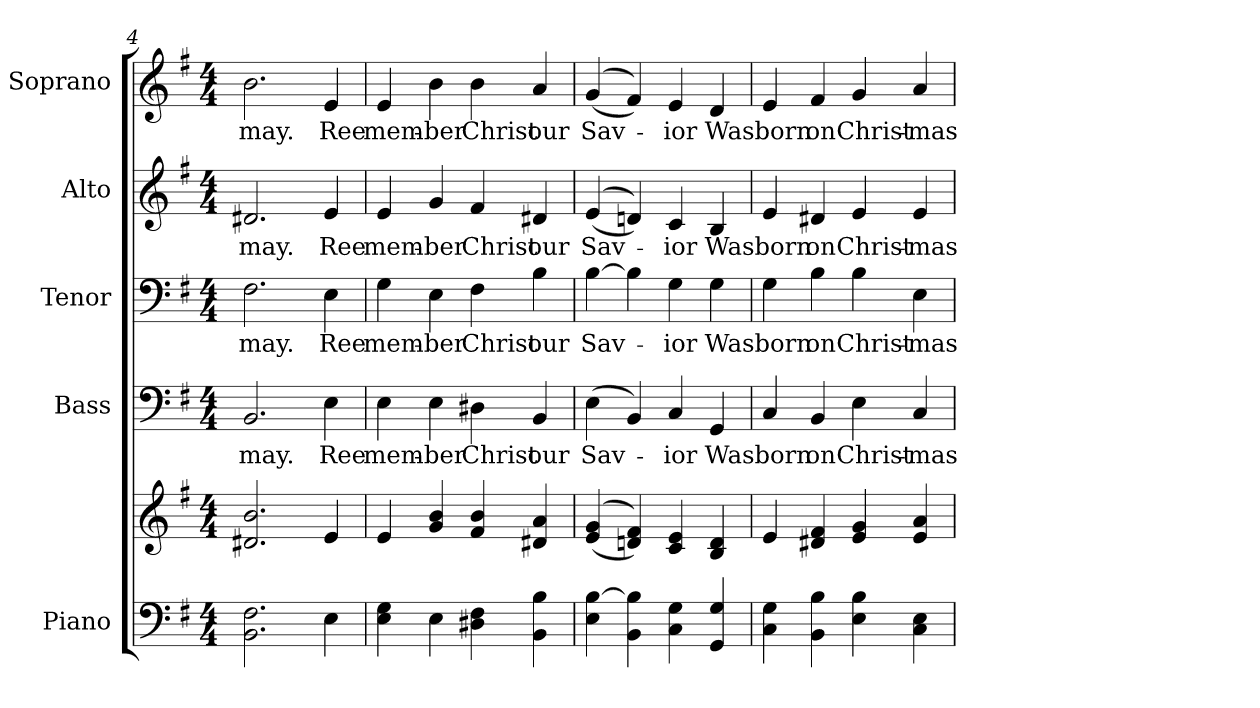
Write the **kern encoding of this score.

**kern	**kern	**kern	**text	**kern	**text	**kern	**text	**kern	**text
*part5	*part5	*part4	*part4	*part3	*part3	*part2	*part2	*part1	*part1
*staff6	*staff5	*staff4	*staff4	*staff3	*staff3	*staff2	*staff2	*staff1	*staff1
*I"Piano	*	*I"Bass	*	*I"Tenor	*	*I"Alto	*	*I"Soprano	*
*I'Pno.	*	*I'B.	*	*I'T.	*	*I'A.	*	*I'S.	*
!!LO:PB:g=z
*clefF4	*clefG2	*clefF4	*	*clefF4	*	*clefG2	*	*clefG2	*
*k[f#]	*k[f#]	*k[f#]	*	*k[f#]	*	*k[f#]	*	*k[f#]	*
*G:	*G:	*G:	*	*G:	*	*G:	*	*G:	*
*M4/4	*M4/4	*M4/4	*	*M4/4	*	*M4/4	*	*M4/4	*
=4	=4	=4	=4	=4	=4	=4	=4	=4	=4
!	!	!	!LO:LY:b:color=#000000	!	!	!	!	!	!
!	!	!	!	!	!LO:LY:b:color=#000000	!	!	!	!
!	!	!	!	!	!	!	!LO:LY:b:color=#000000	!	!
!	!	!	!	!	!	!	!	!	!LO:LY:b:color=#000000
2.BBi\ 2.F#i	2.d#Xi/ 2.bi	2.BBi/	-may.	2.F#i\	-may.	2.d#Xi/	-may.	2.bi\	-may.
!	!	!	!LO:LY:b:color=#000000	!	!	!	!	!	!
!	!	!	!	!	!LO:LY:b:color=#000000	!	!	!	!
!	!	!	!	!	!	!	!LO:LY:b:color=#000000	!	!
!	!	!	!	!	!	!	!	!	!LO:LY:b:color=#000000
4Ei\	4ei/	4Ei\	Ree	4Ei\	Ree	4ei/	Ree	4ei/	Ree
=5	=5	=5	=5	=5	=5	=5	=5	=5	=5
!	!	!	!LO:LY:b:color=#000000	!	!	!	!	!	!
!	!	!	!	!	!LO:LY:b:color=#000000	!	!	!	!
!	!	!	!	!	!	!	!LO:LY:b:color=#000000	!	!
!	!	!	!	!	!	!	!	!	!LO:LY:b:color=#000000
4Ei\ 4Gi	4ei/	4Ei\	mem-	4Gi\	mem-	4ei/	mem-	4ei/	mem-
!	!	!	!LO:LY:b:color=#000000	!	!	!	!	!	!
!	!	!	!	!	!LO:LY:b:color=#000000	!	!	!	!
!	!	!	!	!	!	!	!LO:LY:b:color=#000000	!	!
!	!	!	!	!	!	!	!	!	!LO:LY:b:color=#000000
4Ei\	4gi/ 4bi	4Ei\	-ber	4Ei\	-ber	4gi/	-ber	4bi\	-ber
!	!	!	!LO:LY:b:color=#000000	!	!	!	!	!	!
!	!	!	!	!	!LO:LY:b:color=#000000	!	!	!	!
!	!	!	!	!	!	!	!LO:LY:b:color=#000000	!	!
!	!	!	!	!	!	!	!	!	!LO:LY:b:color=#000000
4D#Xi\ 4F#i	4f#i/ 4bi	4D#Xi\	Christ	4F#i\	Christ	4f#i/	Christ	4bi\	Christ
!	!	!	!LO:LY:b:color=#000000	!	!	!	!	!	!
!	!	!	!	!	!LO:LY:b:color=#000000	!	!	!	!
!	!	!	!	!	!	!	!LO:LY:b:color=#000000	!	!
!	!	!	!	!	!	!	!	!	!LO:LY:b:color=#000000
4BBi\ 4Bi	4d#Xi/ 4ai	4BBi/	our	4Bi\	our	4d#Xi/	our	4ai/	our
!!LO:PB:g=z
=6	=6	=6	=6	=6	=6	=6	=6	=6	=6
!	!	!	!LO:LY:b:color=#000000	!	!	!	!	!	!
!	!	!	!	!	!LO:LY:b:color=#000000	!	!	!	!
!	!	!	!	!	!	!	!LO:LY:b:color=#000000	!	!
!	!	!	!	!	!	!	!	!	!LO:LY:b:color=#000000
4Ei\ [>4Bi	((4ei/ 4gi	(4Ei\	Sav-	[>4Bi\	Sav-	((4ei/	Sav-	((4gi/	Sav-
4BBi\ 4Bi]	4dni/ 4f#i))	4BBi/)	.	4Bi\]	.	4dni/))	.	4f#i/))	.
!	!	!	!LO:LY:b:color=#000000	!	!	!	!	!	!
!	!	!	!	!	!LO:LY:b:color=#000000	!	!	!	!
!	!	!	!	!	!	!	!LO:LY:b:color=#000000	!	!
!	!	!	!	!	!	!	!	!	!LO:LY:b:color=#000000
4Ci\ 4Gi	4ci/ 4ei	4Ci/	-ior	4Gi\	-ior	4ci/	-ior	4ei/	-ior
!	!	!	!LO:LY:b:color=#000000	!	!	!	!	!	!
!	!	!	!	!	!LO:LY:b:color=#000000	!	!	!	!
!	!	!	!	!	!	!	!LO:LY:b:color=#000000	!	!
!	!	!	!	!	!	!	!	!	!LO:LY:b:color=#000000
4GGi/ 4Gi	4Bi/ 4di	4GGi/	Was	4Gi\	Was	4Bi/	Was	4di/	Was
=7	=7	=7	=7	=7	=7	=7	=7	=7	=7
!	!	!	!LO:LY:b:color=#000000	!	!	!	!	!	!
!	!	!	!	!	!LO:LY:b:color=#000000	!	!	!	!
!	!	!	!	!	!	!	!LO:LY:b:color=#000000	!	!
!	!	!	!	!	!	!	!	!	!LO:LY:b:color=#000000
4Ci\ 4Gi	4ei/	4Ci/	born	4Gi\	born	4ei/	born	4ei/	born
!	!	!	!LO:LY:b:color=#000000	!	!	!	!	!	!
!	!	!	!	!	!LO:LY:b:color=#000000	!	!	!	!
!	!	!	!	!	!	!	!LO:LY:b:color=#000000	!	!
!	!	!	!	!	!	!	!	!	!LO:LY:b:color=#000000
4BBi\ 4Bi	4d#Xi/ 4f#i	4BBi/	on	4Bi\	on	4d#Xi/	on	4f#i/	on
!	!	!	!LO:LY:b:color=#000000	!	!	!	!	!	!
!	!	!	!	!	!LO:LY:b:color=#000000	!	!	!	!
!	!	!	!	!	!	!	!LO:LY:b:color=#000000	!	!
!	!	!	!	!	!	!	!	!	!LO:LY:b:color=#000000
4Ei\ 4Bi	4ei/ 4gi	4Ei\	Christ-	4Bi\	Christ-	4ei/	Christ-	4gi/	Christ-
!	!	!	!LO:LY:b:color=#000000	!	!	!	!	!	!
!	!	!	!	!	!LO:LY:b:color=#000000	!	!	!	!
!	!	!	!	!	!	!	!LO:LY:b:color=#000000	!	!
!	!	!	!	!	!	!	!	!	!LO:LY:b:color=#000000
4Ci\ 4Ei	4ei/ 4ai	4Ci/	-mas	4Ei\	-mas	4ei/	-mas	4ai/	-mas
=	=	=	=	=	=	=	=	=	=
*-	*-	*-	*-	*-	*-	*-	*-	*-	*-
